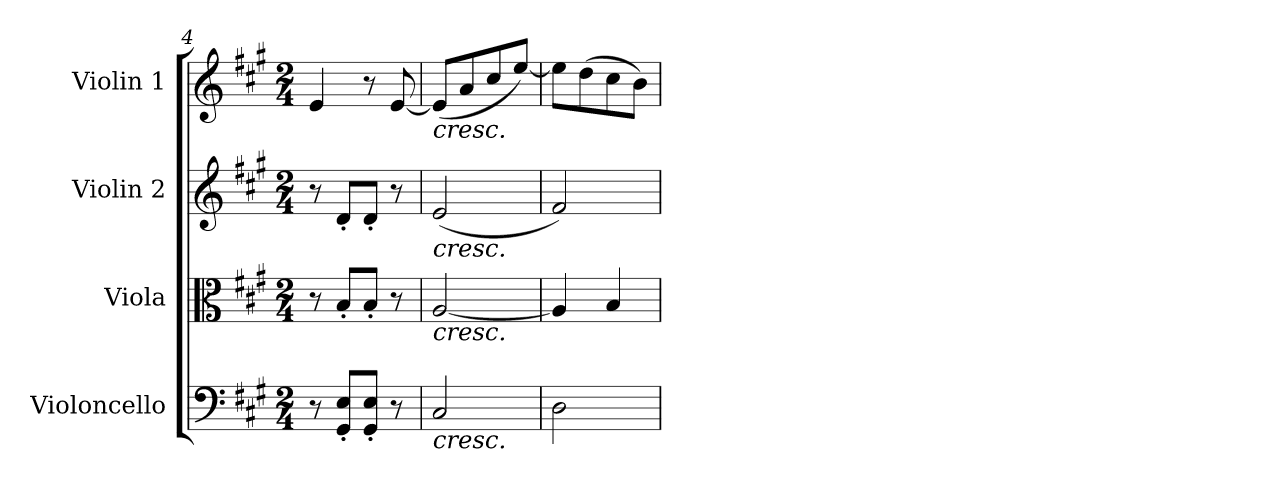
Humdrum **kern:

**kern	**kern	**kern	**kern
*part4	*part3	*part2	*part1
*staff4	*staff3	*staff2	*staff1
*I"Violoncello	*I"Viola	*I"Violin 2	*I"Violin 1
*I'Vc	*I'Vla	*I'Vln	*I'Vln
*clefF4	*clefC3	*clefG2	*clefG2
*k[f#c#g#]	*k[f#c#g#]	*k[f#c#g#]	*k[f#c#g#]
*M2/4	*M2/4	*M2/4	*M2/4
=4	=4	=4	=4
8r	8r	8r	4e/
8GG#/' 8E/'L	8B'/L	8d'/L	.
8GG#/' 8E/'J	8B'/J	8d'/J	8r
8r	8r	8r	[8e/
=5	=5	=5	=5
!	!	!	!LO:TX:b:i:t=cresc.
!	!	!LO:TX:b:i:t=cresc.	!
!	!LO:TX:b:i:t=cresc.	!	!
!LO:TX:b:i:t=cresc.	!	!	!
2C#/	[2A/	(2e/	(8e/L]
.	.	.	8a/
.	.	.	8cc#/
.	.	.	[8ee/J)
=6	=6	=6	=6
2D\	4A/]	2f#/)	8ee\L]
.	.	.	(8dd\
.	4B/	.	8cc#\
.	.	.	8b\J)
=	=	=	=
*-	*-	*-	*-
